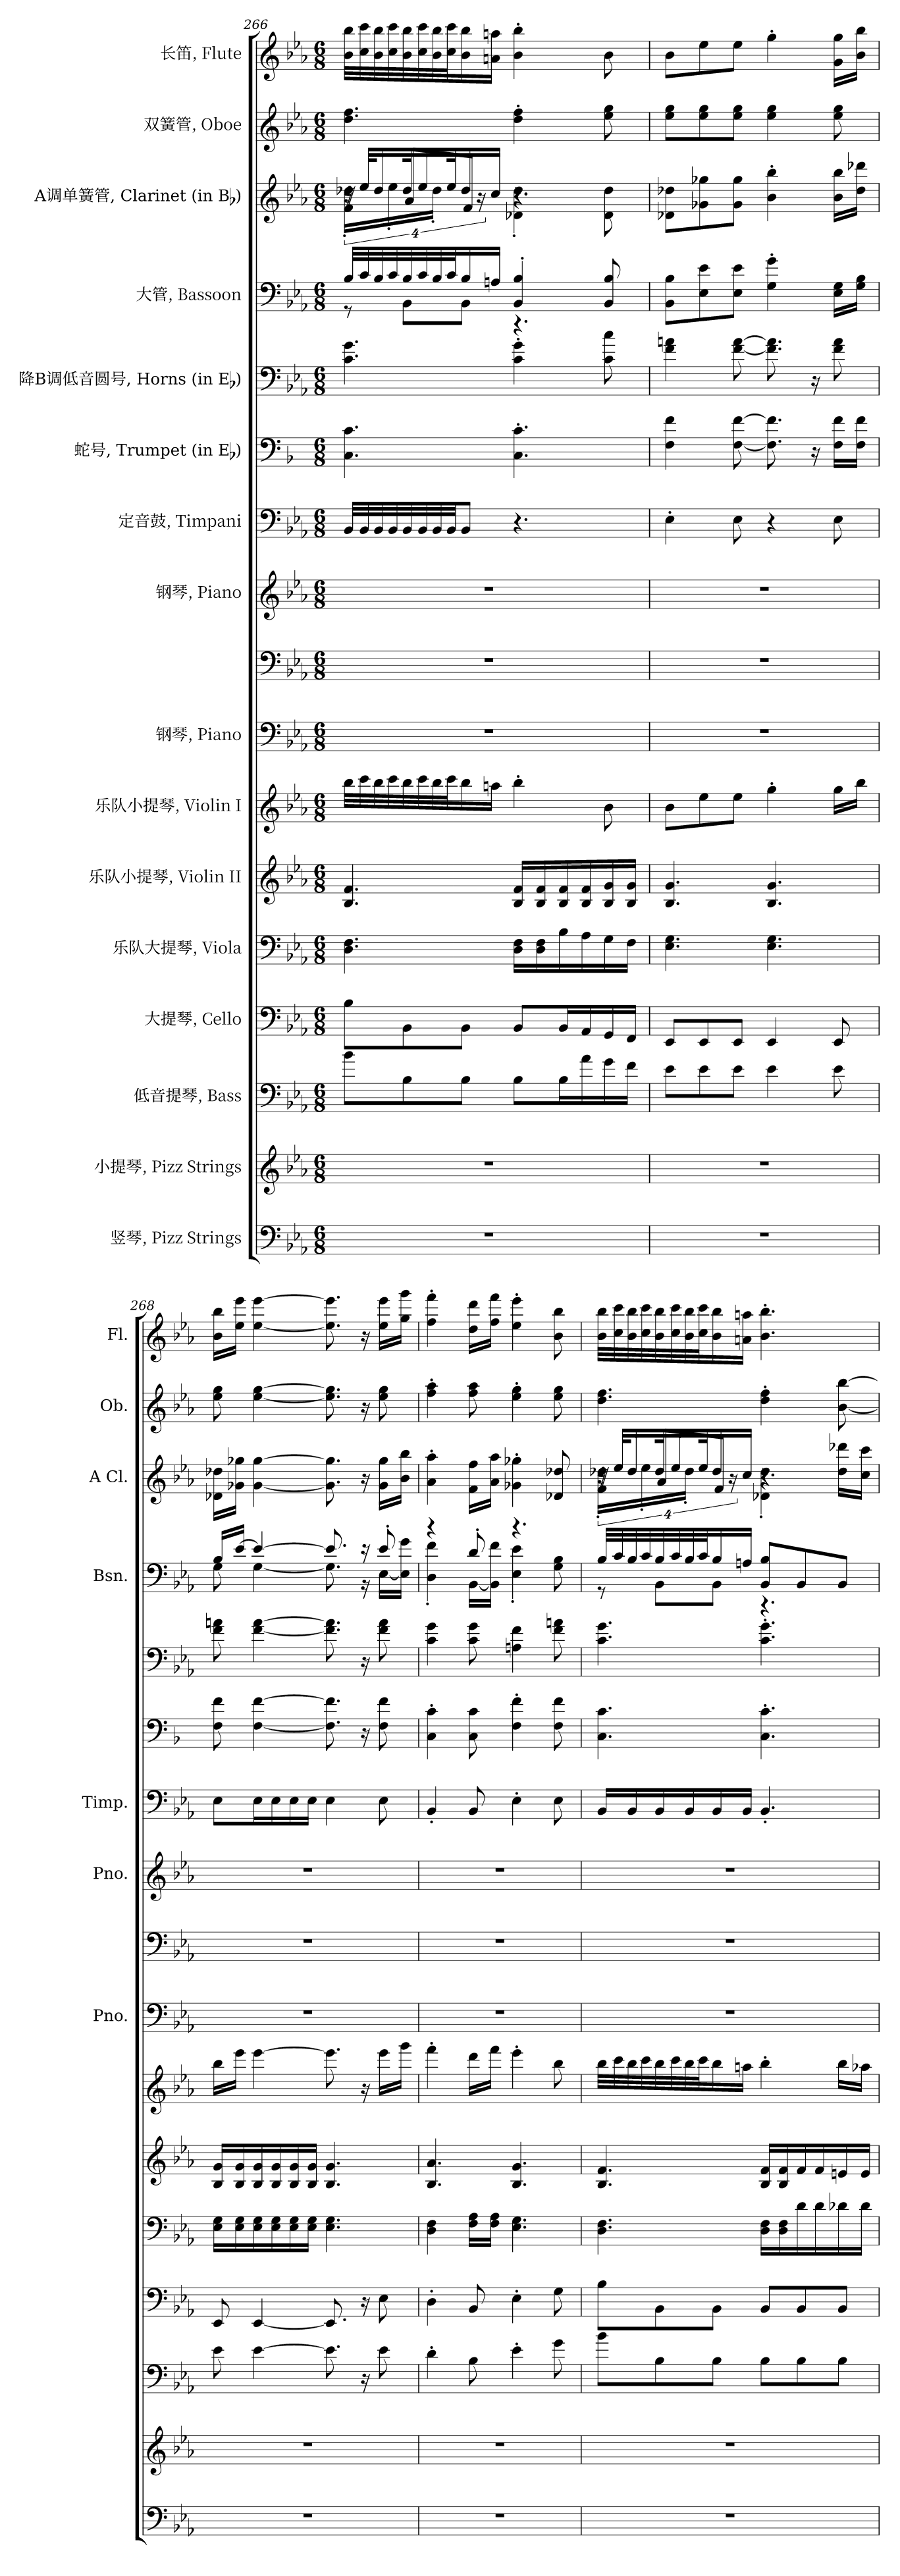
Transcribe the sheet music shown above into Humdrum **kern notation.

**kern	**kern	**kern	**kern	**kern	**kern	**kern	**kern	**kern	**kern	**kern	**kern	**kern	**kern	**kern	**kern	**kern
*part16	*part15	*part14	*part13	*part12	*part11	*part10	*part9	*part9	*part8	*part7	*part6	*part5	*part4	*part3	*part2	*part1
*staff17	*staff16	*staff15	*staff14	*staff13	*staff12	*staff11	*staff10	*staff9	*staff8	*staff7	*staff6	*staff5	*staff4	*staff3	*staff2	*staff1
*I"竖琴, Pizz Strings	*I"小提琴, Pizz Strings	*I"低音提琴, Bass	*I"大提琴, Cello	*I"乐队大提琴, Viola	*I"乐队小提琴, Violin II	*I"乐队小提琴, Violin I	*I"钢琴, Piano	*	*I"钢琴, Piano	*I"定音鼓, Timpani	*I"蛇号, Trumpet (in Eb)	*I"降B调低音圆号, Horns (in Eb)	*I"大管, Bassoon	*I"A调单簧管, Clarinet (in Bb)	*I"双簧管, Oboe	*I"长笛, Flute
*	*	*	*	*	*	*	*I'Pno.	*	*I'Pno.	*I'Timp.	*	*	*I'Bsn.	*I'A Cl.	*I'Ob.	*I'Fl.
!!LO:PB:g=z
*clefF4	*clefG2	*clefF4	*clefF4	*clefF4	*clefG2	*clefG2	*clefF4	*clefF4	*clefG2	*clefF4	*clefF4	*clefF4	*clefF4	*clefG2	*clefG2	*clefG2
*	*	*ITrd7c12	*	*	*	*	*	*	*	*	*ITrd1c2	*ITrd1c2	*	*ITrd2c3	*	*
*k[b-e-a-]	*k[b-e-a-]	*k[b-e-a-]	*k[b-e-a-]	*k[b-e-a-]	*k[b-e-a-]	*k[b-e-a-]	*k[b-e-a-]	*k[b-e-a-]	*k[b-e-a-]	*k[b-e-a-]	*k[b-e-a-]	*k[b-e-a-d-g-]	*k[b-e-a-]	*k[]	*k[b-e-a-]	*k[b-e-a-]
*M6/8	*M6/8	*M6/8	*M6/8	*M6/8	*M6/8	*M6/8	*M6/8	*M6/8	*M6/8	*M6/8	*M6/8	*M6/8	*M6/8	*M6/8	*M6/8	*M6/8
=266	=266	=266	=266	=266	=266	=266	=266	=266	=266	=266	=266	=266	=266	=266	=266	=266
*	*	*	*	*	*	*	*	*	*	*	*	*	*^	*^	*	*
*	*	*	*	*	*	*	*	*	*	*	*	*	*	*	*	*^	*	*
2.r	2.r	8B-\L	8B-\L	4.D\ 4.F\	4.B-/ 4.f/	32bb-\LLL	2.r	2.r	2.r	32BB-/LLL	4.BB-\ 4.B-\	4.B-\ 4.f\	32B-/LLL	8r	32r	32%3d\' 32%3b-X\'L	8r	4.dd\ 4.ff\	32b-\ 32bb-\LLL
.	.	.	.	.	.	32ccc\	.	.	.	32BB-/	.	.	32c/	.	32cc/KLL	.	.	.	32cc\ 32ccc\
.	.	.	.	.	.	32bb-\	.	.	.	32BB-/	.	.	32B-/	.	16b-'/	.	.	.	32b-\ 32bb-\
.	.	.	.	.	.	32ccc\	.	.	.	32BB-/	.	.	32c/	.	.	32%3cc'\	.	.	32cc\ 32ccc\
.	.	8BB-\	8BB-\	.	.	32bb-\	.	.	.	32BB-/	.	.	32B-/	8BB-\L	32b-/K	.	8f/L	.	32b-\ 32bb-\
.	.	.	.	.	.	32ccc\	.	.	.	32BB-/	.	.	32c/	.	16cc'/	.	.	.	32cc\ 32ccc\
.	.	.	.	.	.	32bb-\	.	.	.	32BB-/	.	.	32B-/	.	.	32%3b-'\J	.	.	32b-\ 32bb-\
.	.	.	.	.	.	32ccc\J	.	.	.	32BB-/JJ	.	.	32c/J	.	32cc/K	.	.	.	32cc\ 32ccc\J
.	.	8BB-\J	8BB-\J	.	.	16bb-\	.	.	.	8BB-/J	.	.	16B-/	8BB-\J	16b-/	.	8d/J	.	16b-\ 16bb-\
.	.	.	.	.	.	.	.	.	.	.	.	.	.	.	.	32%3r	.	.	.
.	.	.	.	.	.	16aan\JJ	.	.	.	.	.	.	16An/JJ	.	16a/JJ	.	.	.	16an\ 16aan\JJ
.	.	8BB-\L	8BB-/L	16D\ 16F\LL	16B-/ 16f/LL	4bb-'\	.	.	.	4.r	4.BB-\' 4.B-\'	4B-\' 4f\'	4BB-/' 4B-/'	4.r	4.r	4B-X\' 4b-\'	4.r	4dd\' 4ff\'	4b-\' 4bb-\'
.	.	.	.	16D\ 16F\	16B-/ 16f/	.	.	.	.	.	.	.	.	.	.	.	.	.	.
.	.	16BB-\L	16BB-/L	16B-\	16B-/ 16f/	.	.	.	.	.	.	.	.	.	.	.	.	.	.
.	.	16A-\	16AA-/	16A-\	16B-/ 16f/	.	.	.	.	.	.	.	.	.	.	.	.	.	.
.	.	16G\	16GG/	16G\	16B-/ 16g/	8b-\	.	.	.	.	.	8B-\ 8b-\	8BB-/ 8B-/	.	.	8B-\ 8b-\	.	8ee-\ 8gg\	8b-\
.	.	16F\JJ	16FF/JJ	16F\JJ	16B-/ 16g/JJ	.	.	.	.	.	.	.	.	.	.	.	.	.	.
*	*	*	*	*	*	*	*	*	*	*	*	*	*v	*v	*	*	*	*	*
*	*	*	*	*	*	*	*	*	*	*	*	*	*	*v	*v	*v	*	*
=267	=267	=267	=267	=267	=267	=267	=267	=267	=267	=267	=267	=267	=267	=267	=267	=267
2.r	2.r	8E-\L	8EE-/L	4.E-\ 4.G\	4.B-/ 4.g/	8b-\L	2.r	2.r	2.r	4E-'\	4E-\ 4e-\	4e-\ 4gn\	8BB-\ 8B-\L	8B-X\ 8b-X\L	8ee-\ 8gg\L	8b-\L
.	.	8E-\	8EE-/	.	.	8ee-\	.	.	.	.	.	.	8E-\ 8e-\	8e-X\ 8ee-X\	8ee-\ 8gg\	8ee-\
.	.	8E-\J	8EE-/J	.	.	8ee-\J	.	.	.	8E-\	[8E-\ [8e-\	[8e-\ [8g\	8E-\ 8e-\J	8e-\ 8ee-\J	8ee-\ 8gg\J	8ee-\J
.	.	4E-\	4EE-/	4.E-\ 4.G\	4.B-/ 4.g/	4gg'\	.	.	.	4r	8.E-\] 8.e-\]	8.e-\] 8.g\]	4G\' 4g\'	4g\' 4gg\'	4ee-\ 4gg\	4gg'\
.	.	.	.	.	.	.	.	.	.	.	16r	16r	.	.	.	.
.	.	8E-\	8EE-/	.	.	16gg\LL	.	.	.	8E-\	16E-\ 16e-\LL	8e-\ 8g\	16E-\ 16G\LL	16g\ 16gg\LL	8ee-\ 8gg\	16g\ 16gg\LL
.	.	.	.	.	.	16bb-\JJ	.	.	.	.	16E-\ 16e-\JJ	.	16G\ 16B-\JJ	16b-\ 16bb-X\JJ	.	16b-\ 16bb-\JJ
!!LO:PB:g=z
=268	=268	=268	=268	=268	=268	=268	=268	=268	=268	=268	=268	=268	=268	=268	=268	=268
*	*	*	*	*	*	*	*	*	*	*	*	*	*^	*	*	*
2.r	2.r	8E-\	8EE-/	16E-\ 16G\LL	16B-/ 16g/LL	16bb-\LL	2.r	2.r	2.r	8E-\L	8E-\ 8e-\	8e-\ 8gn\	16B-/LL	8G\	16B-X\ 16b-X\LL	8ee-\ 8gg\	16b-\ 16bb-\LL
.	.	.	.	16E-\ 16G\	16B-/ 16g/	16eee-\JJ	.	.	.	.	.	.	[16e-/JJ	.	16e-X\ 16ee-X\JJ	.	16ee-\ 16eee-\JJ
.	.	[4E-\	[4EE-/	16E-\ 16G\	16B-/ 16g/	[4eee-\	.	.	.	16E-\L	[4E-\ [4e-\	[4e-\ [4g\	4e-/_	[4G\	[4e-\ [4ee-\	[4ee-\ [4gg\	[4ee-\ [4eee-\
.	.	.	.	16E-\ 16G\	16B-/ 16g/	.	.	.	.	16E-\	.	.	.	.	.	.	.
.	.	.	.	16E-\ 16G\	16B-/ 16g/	.	.	.	.	16E-\	.	.	.	.	.	.	.
.	.	.	.	16E-\ 16G\JJ	16B-/ 16g/JJ	.	.	.	.	16E-\JJ	.	.	.	.	.	.	.
.	.	8.E-\]	8.EE-/]	4.E-\ 4.G\	4.B-/ 4.g/	8.eee-\]	.	.	.	4E-\	8.E-\] 8.e-\]	8.e-\] 8.g\]	8.e-/]	8.G\]	8.e-\] 8.ee-\]	8.ee-\] 8.gg\]	8.ee-\] 8.eee-\]
.	.	16r	16r	.	.	16r	.	.	.	.	16r	16r	16r	16r	16r	16r	16r
.	.	8E-\	8E-\	.	.	16eee-\LL	.	.	.	8E-\	8E-\ 8e-\	8e-\ 8g\	8e-'/	[16E-\LL	16e-\ 16ee-\LL	8ee-\ 8gg\	16ee-\ 16eee-\LL
.	.	.	.	.	.	16ggg\JJ	.	.	.	.	.	.	.	16E-\] 16g\JJ	16g\ 16gg\JJ	.	16gg\ 16ggg\JJ
=269	=269	=269	=269	=269	=269	=269	=269	=269	=269	=269	=269	=269	=269	=269	=269	=269	=269
2.r	2.r	4D'\	4D'\	4D\ 4F\	4.B-/ 4.a-/	4fff'\	2.r	2.r	2.r	4BB-'/	4BB-\' 4B-\'	4B-\ 4f\	4r	4D\' 4f\'	4f\' 4ff\'	4ff\' 4aa-\'	4ff\' 4fff\'
.	.	8BB-\	8BB-/	16F\ 16A-\LL	.	16ddd\LL	.	.	.	8BB-/	8BB-\ 8B-\	8B-\ 8f\	8d'/	[16BB-\LL	16d\ 16dd\LL	8ff\ 8aa-\	16dd\ 16ddd\LL
.	.	.	.	16F\ 16A-\JJ	.	16fff\JJ	.	.	.	.	.	.	.	16BB-\] 16f\JJ	16f\ 16ff\JJ	.	16ff\ 16fff\JJ
.	.	4E-'\	4E-'\	4.E-\ 4.G\	4.B-/ 4.g/	4eee-'\	.	.	.	4E-'\	4E-\' 4e-\'	4Gn\ 4e-\	4.r	4E-\' 4e-\'	4e-X\' 4ee-X\'	4ee-\' 4gg\'	4ee-\' 4eee-\'
.	.	8G\	8G\	.	.	8bb-\	.	.	.	8E-\	8E-\ 8e-\	8e-\ 8gn\	.	8G\ 8B-\	8B-X/ 8b-X/	8ee-\ 8gg\	8b-\ 8bb-\
!!LO:PB:g=z
=270	=270	=270	=270	=270	=270	=270	=270	=270	=270	=270	=270	=270	=270	=270	=270	=270	=270
*	*	*	*	*	*	*	*	*	*	*	*	*	*	*	*^	*	*
*	*	*	*	*	*	*	*	*	*	*	*	*	*	*	*	*^	*	*
2.r	2.r	8B-\L	8B-\L	4.D\ 4.F\	4.B-/ 4.f/	32bb-\LLL	2.r	2.r	2.r	16BB-/LL	4.BB-\ 4.B-\	4.B-\ 4.f\	32B-/LLL	8r	32r	32%3d\' 32%3b-X\'L	8r	4.dd\ 4.ff\	32b-\ 32bb-\LLL
.	.	.	.	.	.	32ccc\	.	.	.	.	.	.	32c/	.	32cc/KLL	.	.	.	32cc\ 32ccc\
.	.	.	.	.	.	32bb-\	.	.	.	16BB-/	.	.	32B-/	.	16b-'/	.	.	.	32b-\ 32bb-\
.	.	.	.	.	.	32ccc\	.	.	.	.	.	.	32c/	.	.	32%3cc'\	.	.	32cc\ 32ccc\
.	.	8BB-\	8BB-\	.	.	32bb-\	.	.	.	16BB-/	.	.	32B-/	8BB-\L	32b-/K	.	8f/L	.	32b-\ 32bb-\
.	.	.	.	.	.	32ccc\	.	.	.	.	.	.	32c/	.	16cc'/	.	.	.	32cc\ 32ccc\
.	.	.	.	.	.	32bb-\	.	.	.	16BB-/	.	.	32B-/	.	.	32%3b-'\J	.	.	32b-\ 32bb-\
.	.	.	.	.	.	32ccc\J	.	.	.	.	.	.	32c/J	.	32cc/K	.	.	.	32cc\ 32ccc\J
.	.	8BB-\J	8BB-\J	.	.	16bb-\	.	.	.	16BB-/	.	.	16B-/	8BB-\J	16b-/	.	8d/J	.	16b-\ 16bb-\
.	.	.	.	.	.	.	.	.	.	.	.	.	.	.	.	32%3r	.	.	.
.	.	.	.	.	.	16aan\JJ	.	.	.	16BB-/JJ	.	.	16An/JJ	.	16a/JJ	.	.	.	16an\ 16aan\JJ
.	.	8BB-\L	8BB-/L	16D\ 16F\LL	16B-/ 16f/LL	4bb-'\	.	.	.	4.BB-'/	4.BB-\' 4.B-\'	4.B-\' 4.f\'	8BB-/ 8B-/L	4.r	4.r	4B-X\' 4b-\'	4.r	4dd\' 4ff\'	4.b-\' 4.bb-\'
.	.	.	.	16D\ 16F\	16B-/ 16f/	.	.	.	.	.	.	.	.	.	.	.	.	.	.
.	.	8BB-\	8BB-/	16d\	16f/	.	.	.	.	.	.	.	8BB-/	.	.	.	.	.	.
.	.	.	.	16d\	16f/	.	.	.	.	.	.	.	.	.	.	.	.	.	.
.	.	8BB-\J	8BB-/J	16d-X\	16en/	16bb-\LL	.	.	.	.	.	.	8BB-/J	.	.	16b-\ 16bb-X\LL	.	[8b-\ [8bb-\	.
.	.	.	.	16d-\JJ	16e/JJ	16aa-X\JJ	.	.	.	.	.	.	.	.	.	16a\ 16aa\JJ	.	.	.
*	*	*	*	*	*	*	*	*	*	*	*	*	*v	*v	*	*	*	*	*
*	*	*	*	*	*	*	*	*	*	*	*	*	*	*v	*v	*v	*	*
=	=	=	=	=	=	=	=	=	=	=	=	=	=	=	=	=
*-	*-	*-	*-	*-	*-	*-	*-	*-	*-	*-	*-	*-	*-	*-	*-	*-
